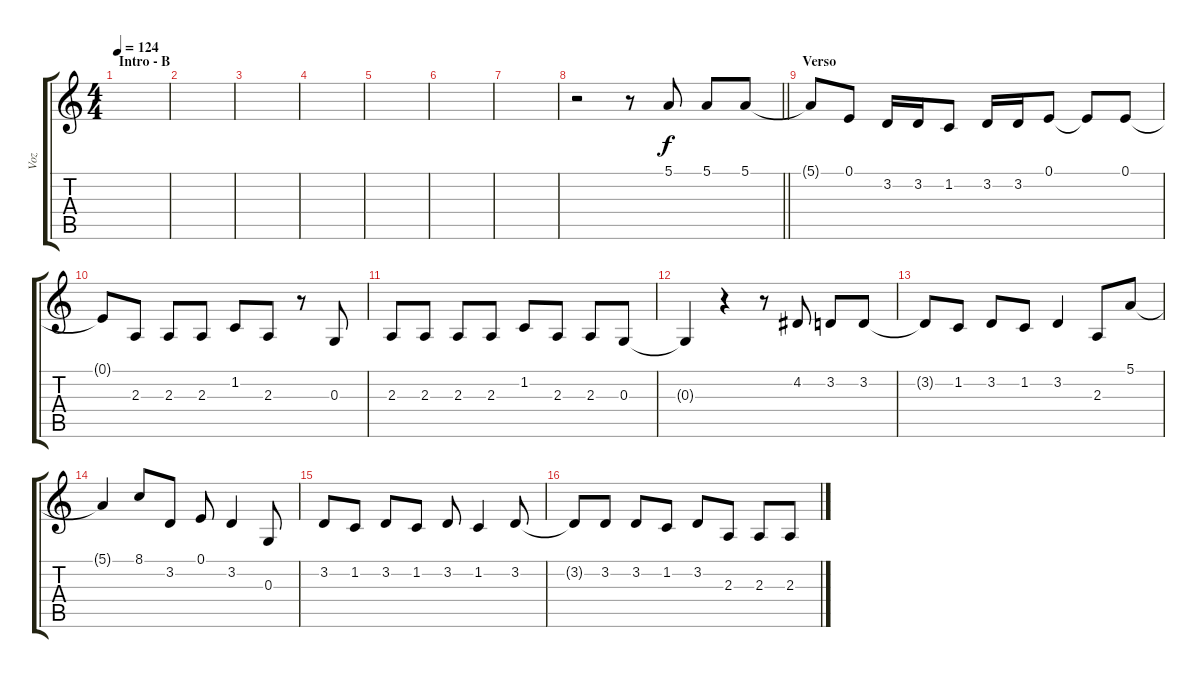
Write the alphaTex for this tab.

\track ("Voz" "Voz") {instrument stringensemble1}
\staff {score tabs}
\tuning (E4 B3 G3 D3 A2 E2) {hide}
\ts (4 4)
\section ("" "Intro - B")
\tempo 124
\clef g2
\ks c
|
|
|
|
|
|
|
\barLineRight lightlight
r.2 r.8 5.1.8 5.1.8 5.1.8 |
\section ("" "Verso")
5.1{t}.8 0.1.8 3.2.16 3.2.16 1.2.8 3.2.16 3.2.16 0.1.8 0.1{t}.8 0.1.8 |
0.1{t}.8 2.3.8 2.3.8 2.3.8 1.2.8 2.3.8 r.8 0.3.8 |
2.3.8 2.3.8 2.3.8 2.3.8 1.2.8 2.3.8 2.3.8 0.3.8 |
0.3{t}.4 r.4 r.8 4.2.8 3.2.8 3.2.8 |
3.2{t}.8 1.2.8 3.2.8 1.2.8 3.2.4 2.3.8 5.1.8 |
5.1{t}.4 8.1.8 3.2.8 0.1.8 3.2.4 0.3.8 |
3.2.8 1.2.8 3.2.8 1.2.8 3.2.8 1.2.4 3.2.8 |
3.2{t}.8 3.2.8 3.2.8 1.2.8 3.2.8 2.3.8 2.3.8 2.3.8
